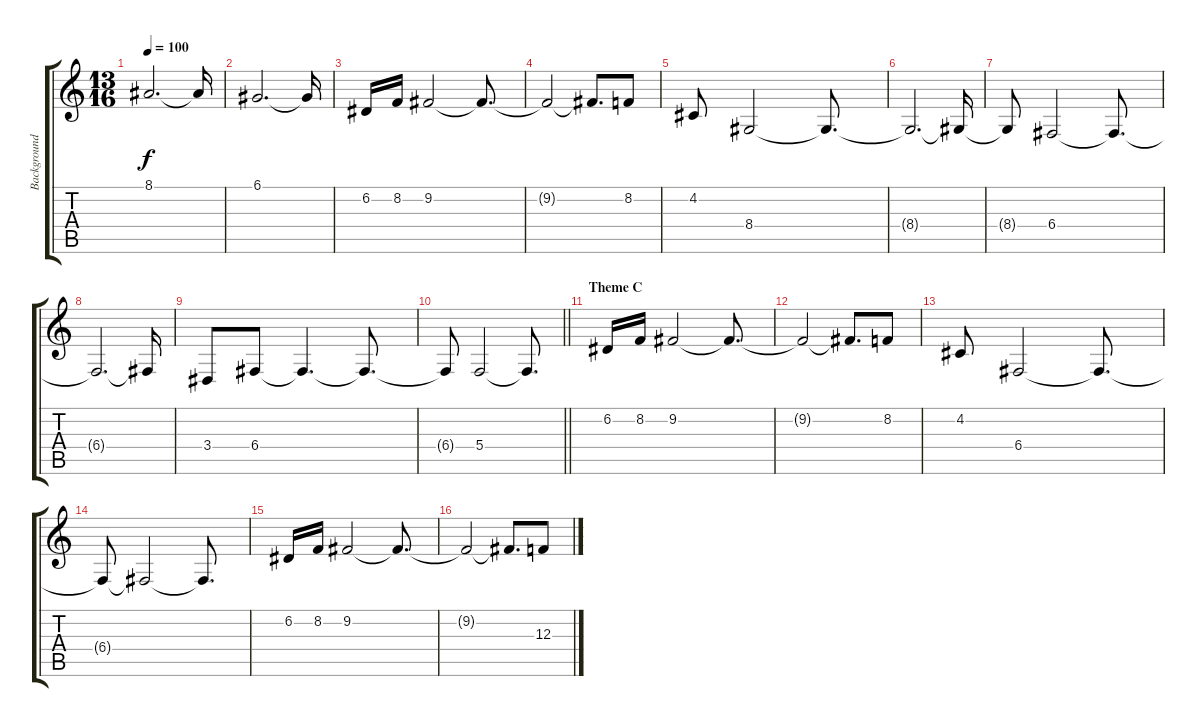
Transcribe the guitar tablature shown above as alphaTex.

\track ("Background" "Background") {instrument stringensemble1}
\staff {score tabs}
\tuning (D4 A3 F3 C3 G2 C2) {hide}
\ts (13 16)
\tempo 100
\clef g2
\ks c
8.1.2{d dy f} 8.1{t}.16 |
6.1.2{d} 6.1{t}.16 |
6.2.16 8.2.16 9.2.2 9.2{t}.8{d} |
9.2{t}.2 9.2{t}.8{d} 8.2.8 |
4.2.8 8.4.2 8.4{t}.8{d} |
8.4{t}.2{d} 8.4{t}.16 |
8.4{t}.8 6.4.2 6.4{t}.8{d} |
6.4{t}.2{d} 6.4{t}.16 |
3.4.8 6.4.8 6.4{t}.4{d} 6.4{t}.8{d} |
\barLineRight lightlight
6.4{t}.8 5.4.2 5.4{t}.8{d} |
\section ("" "Theme C")
6.2.16 8.2.16 9.2.2 9.2{t}.8{d} |
9.2{t}.2 9.2{t}.8{d} 8.2.8 |
4.2.8 6.4.2 6.4{t}.8{d} |
6.4{t}.8 6.4{t}.2 6.4{t}.8{d} |
6.2.16 8.2.16 9.2.2 9.2{t}.8{d} |
9.2{t}.2 9.2{t}.8{d} 12.3.8
